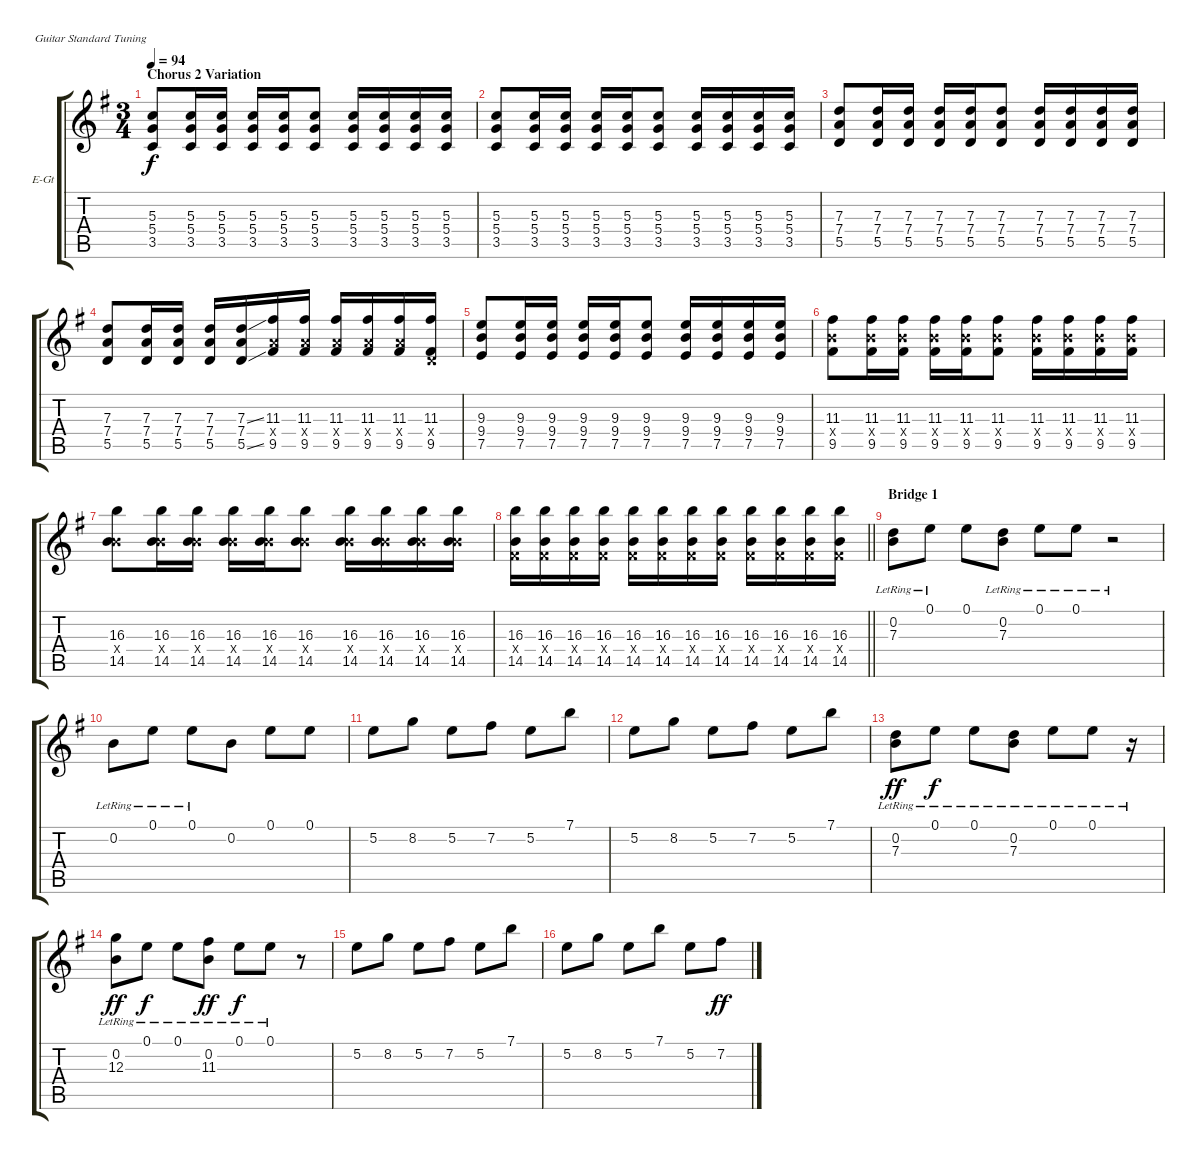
\bracketExtendMode groupsimilarinstruments
\firstSystemTrackNameOrientation horizontal
\otherSystemsTrackNameOrientation horizontal
\track ("Guitar 1" "E-Gt") {instrument overdrivenguitar}
\staff {score tabs}
\tuning (E4 B3 G3 D3 A2 E2)
\ts (3 4)
\section ("" "Chorus 2 Variation")
\tempo 94
\clef g2
\ks g
(5.3 5.4 3.5).8{dy f} (5.3 5.4 3.5).16 (5.3 5.4 3.5).16 (5.3 5.4 3.5).16 (5.3 5.4 3.5).16 (5.3 5.4 3.5).8 (5.3 5.4 3.5).16 (5.3 5.4 3.5).16 (5.3 5.4 3.5).16 (5.3 5.4 3.5).16 |
(5.3 5.4 3.5).8 (5.3 5.4 3.5).16 (5.3 5.4 3.5).16 (5.3 5.4 3.5).16 (5.3 5.4 3.5).16 (5.3 5.4 3.5).8 (5.3 5.4 3.5).16 (5.3 5.4 3.5).16 (5.3 5.4 3.5).16 (5.3 5.4 3.5).16 |
(7.3 7.4 5.5).8 (7.3 7.4 5.5).16 (7.3 7.4 5.5).16 (7.3 7.4 5.5).16 (7.3 7.4 5.5).16 (7.3 7.4 5.5).8 (7.3 7.4 5.5).16 (7.3 7.4 5.5).16 (7.3 7.4 5.5).16 (7.3 7.4 5.5).16 |
(7.3 7.4 5.5).8 (7.3 7.4 5.5).16 (7.3 7.4 5.5).16 (7.3 7.4 5.5).16 (7.3{ss} 7.4 5.5{ss}).16 (11.3 7.4{x} 9.5).16 (11.3 7.4{x} 9.5).16 (11.3 7.4{x} 9.5).16 (11.3 7.4{x} 9.5).16 (11.3 7.4{x} 9.5).16 (11.3 0.4{x} 9.5).16 |
(9.3 9.4 7.5).8 (9.3 9.4 7.5).16 (9.3 9.4 7.5).16 (9.3 9.4 7.5).16 (9.3 9.4 7.5).16 (9.3 9.4 7.5).8 (9.3 9.4 7.5).16 (9.3 9.4 7.5).16 (9.3 9.4 7.5).16 (9.3 9.4 7.5).16 |
(11.3 9.4{x} 9.5).8 (11.3 9.4{x} 9.5).16 (11.3 9.4{x} 9.5).16 (11.3 9.4{x} 9.5).16 (11.3 9.4{x} 9.5).16 (11.3 9.4{x} 9.5).8 (11.3 9.4{x} 9.5).16 (11.3 9.4{x} 9.5).16 (11.3 9.4{x} 9.5).16 (11.3 9.4{x} 9.5).16 |
(16.3 9.4{x} 14.5).8 (16.3 9.4{x} 14.5).16 (16.3 9.4{x} 14.5).16 (16.3 9.4{x} 14.5).16 (16.3 9.4{x} 14.5).16 (16.3 9.4{x} 14.5).8 (16.3 9.4{x} 14.5).16 (16.3 9.4{x} 14.5).16 (16.3 9.4{x} 14.5).16 (16.3 9.4{x} 14.5).16 |
\barLineRight lightlight
(16.3 4.4{x} 14.5).16 (16.3 4.4{x} 14.5).16 (16.3 4.4{x} 14.5).16 (16.3 4.4{x} 14.5).16 (16.3 4.4{x} 14.5).16 (16.3 4.4{x} 14.5).16 (16.3 4.4{x} 14.5).16 (16.3 4.4{x} 14.5).16 (16.3 4.4{x} 14.5).16 (16.3 4.4{x} 14.5).16 (16.3 4.4{x} 14.5).16 (16.3 4.4{x} 14.5).16 |
\section ("" "Bridge 1")
(0.2{lr} 7.3).8 0.1{lr}.8 0.1.8 (0.2{lr} 7.3{lr}).8 0.1{lr}.8 0.1{lr}.8 r.2 |
0.2{lr}.8 0.1{lr}.8 0.1{lr}.8 0.2.8 0.1.8 0.1.8 |
5.2.8 8.2.8 5.2.8 7.2.8 5.2.8 7.1.8 |
5.2.8 8.2.8 5.2.8 7.2.8 5.2.8 7.1.8 |
(0.2{lr} 7.3{lr}).8{dy ff} 0.1{lr}.8{dy f} 0.1{lr}.8 (0.2{lr} 7.3{lr}).8 0.1{lr}.8 0.1{lr}.8 r.16 |
(0.2{lr} 12.3{lr}).8{dy ff} 0.1{lr}.8{dy f} 0.1{lr}.8 (0.2{lr} 11.3{lr}).8{dy ff} 0.1{lr}.8{dy f} 0.1{lr}.8 r.8 |
5.2.8 8.2.8 5.2.8 7.2.8 5.2.8 7.1.8 |
5.2.8 8.2.8 5.2.8 7.1.8 5.2.8 7.2.8{dy ff}
